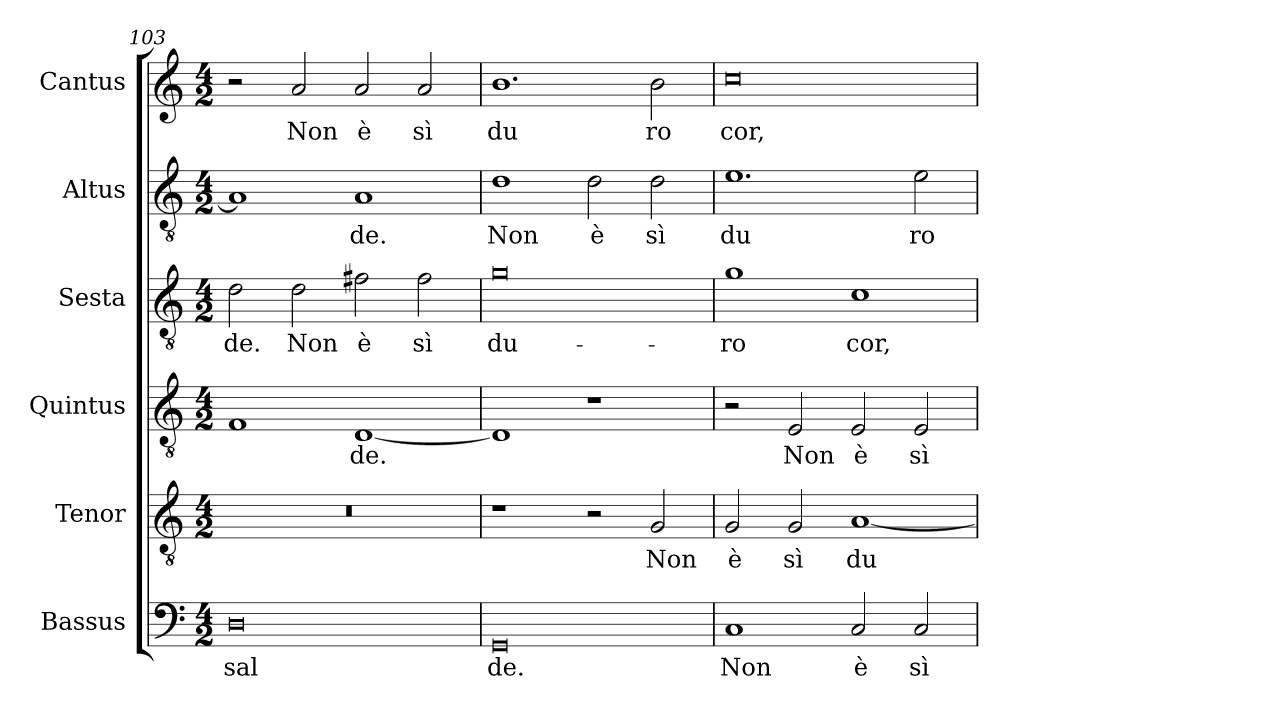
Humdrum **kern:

**kern	**text	**kern	**text	**kern	**text	**kern	**text	**kern	**text	**kern	**text
*part6	*part6	*part5	*part5	*part4	*part4	*part3	*part3	*part2	*part2	*part1	*part1
*staff6	*staff6	*staff5	*staff5	*staff4	*staff4	*staff3	*staff3	*staff2	*staff2	*staff1	*staff1
*I"Bassus	*	*I"Tenor	*	*I"Quintus	*	*I"Sesta	*	*I"Altus	*	*I"Cantus	*
*I'Bassus	*	*I'Tenor	*	*I'Quintus	*	*I'Sesta	*	*I'Altus	*	*I'Cantus	*
*clefF4	*	*clefGv2	*	*clefGv2	*	*clefGv2	*	*clefGv2	*	*clefG2	*
*	*	*	*	*k[]	*	*k[]	*	*	*	*	*
*	*	*	*	*C:	*	*C:	*	*	*	*	*
*M4/2	*	*M4/2	*	*M4/2	*	*M4/2	*	*M4/2	*	*M4/2	*
=103	=103	=103	=103	=103	=103	=103	=103	=103	=103	=103	=103
!	!LO:LY:b:cj	!	!	!	!	!	!LO:LY:b:cj	!	!	!	!
0D	sal	0r	.	1F	.	2d\	-de.	1A]	.	2r	.
!	!	!	!	!	!	!	!LO:LY:b:cj	!	!	!	!LO:LY:b:cj
.	.	.	.	.	.	2d\	Non	.	.	2a/	Non
!	!	!	!	!	!LO:LY:b:cj	!	!LO:LY:b:cj	!	!LO:LY:b:cj	!	!LO:LY:b:cj
.	.	.	.	[<1D	de.	2f#X\	è	1A	de.	2a/	è
!	!	!	!	!	!	!	!LO:LY:b:cj	!	!	!	!LO:LY:b:cj
.	.	.	.	.	.	2f#\	sì	.	.	2a/	sì
=104	=104	=104	=104	=104	=104	=104	=104	=104	=104	=104	=104
!	!LO:LY:b:cj	!	!	!	!	!	!LO:LY:b:cj	!	!LO:LY:b:cj	!	!LO:LY:b:cj
0GG	de.	1r	.	1D]	.	0g	du-	1d	Non	1.b	du
!	!	!	!	!	!	!	!	!	!LO:LY:b:cj	!	!
.	.	2r	.	1r	.	.	.	2d\	è	.	.
!	!	!	!LO:LY:b:cj	!	!	!	!	!	!LO:LY:b:cj	!	!LO:LY:b:cj
.	.	2G/	Non	.	.	.	.	2d\	sì	2b\	ro
=105	=105	=105	=105	=105	=105	=105	=105	=105	=105	=105	=105
!	!LO:LY:b:cj	!	!LO:LY:b:cj	!	!	!	!LO:LY:b:cj	!	!LO:LY:b:cj	!	!LO:LY:b:cj
1C	Non	2G/	è	2r	.	1g	-ro	1.e	du	0cc	cor,
!	!	!	!LO:LY:b:cj	!	!LO:LY:b:cj	!	!	!	!	!	!
.	.	2G/	sì	2E/	Non	.	.	.	.	.	.
!	!LO:LY:b:cj	!	!LO:LY:b:cj	!	!LO:LY:b:cj	!	!LO:LY:b:cj	!	!	!	!
2C/	è	[<1A	du	2E/	è	1c	cor,	.	.	.	.
!	!LO:LY:b:cj	!	!	!	!LO:LY:b:cj	!	!	!	!LO:LY:b:cj	!	!
2C/	sì	.	.	2E/	sì	.	.	2e\	ro	.	.
=	=	=	=	=	=	=	=	=	=	=	=
*-	*-	*-	*-	*-	*-	*-	*-	*-	*-	*-	*-
